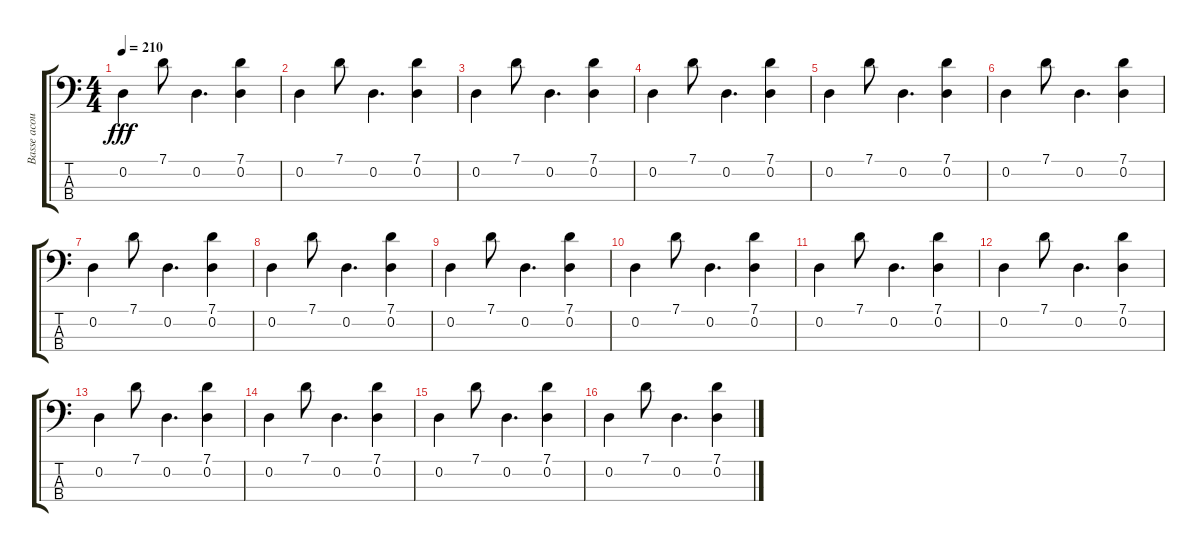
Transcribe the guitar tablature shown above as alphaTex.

\track ("Basse acoustique" "Basse acou") {instrument acousticbass}
\staff {score tabs}
\tuning (G2 D2 A1 E1) {hide}
\ts (4 4)
\tempo 210
\clef f4
\ks c
0.2.4{dy fff instrument lead2sawtooth} 7.1.8 0.2.4{d} (7.1 0.2).4 |
0.2.4 7.1.8 0.2.4{d} (7.1 0.2).4 |
0.2.4 7.1.8 0.2.4{d} (7.1 0.2).4 |
0.2.4 7.1.8 0.2.4{d} (7.1 0.2).4 |
0.2.4 7.1.8 0.2.4{d} (7.1 0.2).4 |
0.2.4 7.1.8 0.2.4{d} (7.1 0.2).4 |
0.2.4 7.1.8 0.2.4{d} (7.1 0.2).4 |
0.2.4 7.1.8 0.2.4{d} (7.1 0.2).4 |
0.2.4 7.1.8 0.2.4{d} (7.1 0.2).4 |
0.2.4 7.1.8 0.2.4{d} (7.1 0.2).4 |
0.2.4 7.1.8 0.2.4{d} (7.1 0.2).4 |
0.2.4 7.1.8 0.2.4{d} (7.1 0.2).4 |
0.2.4 7.1.8 0.2.4{d} (7.1 0.2).4 |
0.2.4 7.1.8 0.2.4{d} (7.1 0.2).4 |
0.2.4 7.1.8 0.2.4{d} (7.1 0.2).4 |
0.2.4 7.1.8 0.2.4{d} (7.1 0.2).4
